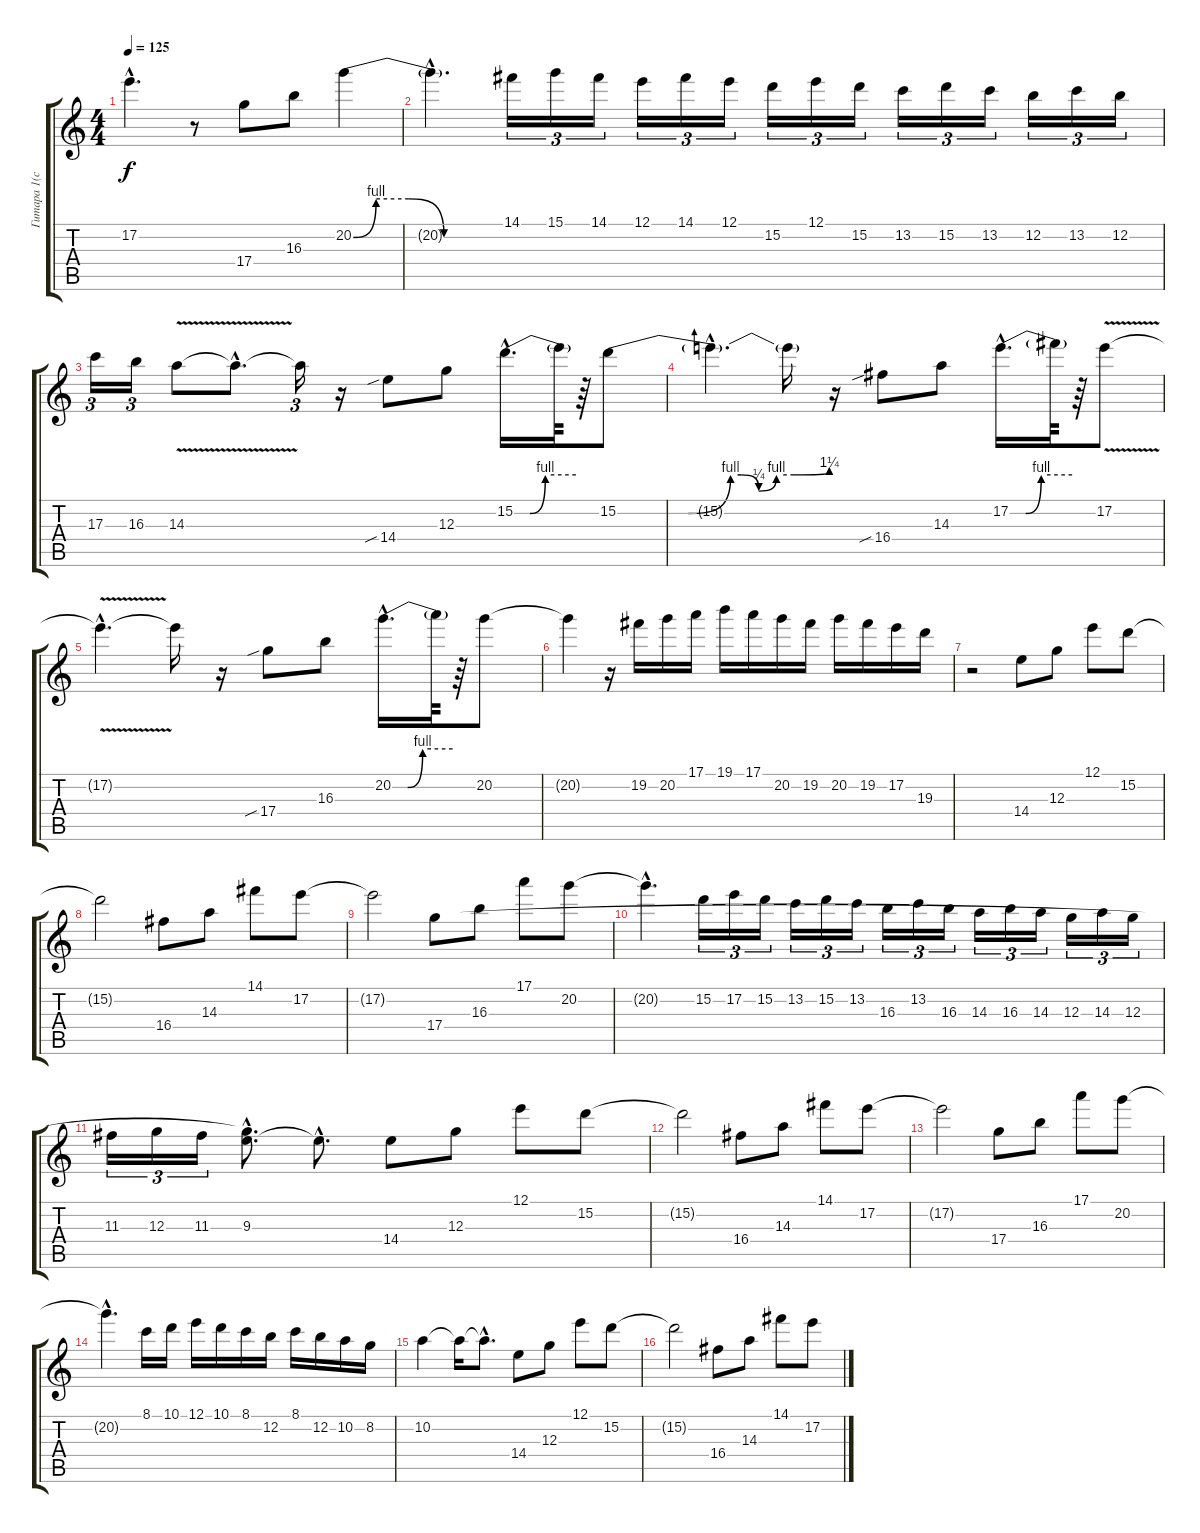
\track ("Гитара 1(соло)" "Гитара 1(с") {instrument overdrivenguitar}
\staff {score tabs}
\tuning (E4 B3 G3 D3 A2 E2) {hide}
\ts (4 4)
\tempo 125
\clef g2
\ks c
17.2{hac t}.4{d dy f} r.8 17.4.8 16.3.8 20.2{be (custom 0 0 9 4 22 4 36 0 40 0 60 0)}.4 |
20.2{hac t}.4{d} 14.1.16{tu (3 2)} 15.1.16{tu (3 2)} 14.1.16{tu (3 2)} 12.1.16{tu (3 2)} 14.1.16{tu (3 2)} 12.1.16{tu (3 2)} 15.2.16{tu (3 2)} 12.1.16{tu (3 2)} 15.2.16{tu (3 2)} 13.2.16{tu (3 2)} 15.2.16{tu (3 2)} 13.2.16{tu (3 2)} 12.2.16{tu (3 2)} 13.2.16{tu (3 2)} 12.2.16{tu (3 2)} |
17.3.16{tu (3 2)} 16.3.16{tu (3 2)} 14.3{v}.8 14.3{hac t}.8{d} 14.3{t}.16{tu (3 2)} r.16 14.4{sib}.8 12.3.8 15.2{be (custom 0 0 15 0 30 4 60 4) hac}.16{d} 15.2{t}.64 r.64 15.2{be (custom 0 0 20 0 32 4 35 4 40 1 45 4 50 4 60 5)}.8 |
15.2{hac t}.4{d} 15.2{t}.16 r.16 16.4{sib}.8 14.3.8 17.2{be (custom 0 0 15 0 30 4 60 4) hac}.16{d} 17.2{t}.64 r.64 17.2{v}.8 |
17.2{hac t}.4{d} 17.2{t}.16 r.16 17.4{sib}.8 16.3.8 20.2{be (custom 0 0 15 0 30 4 60 4) hac}.16{d} 20.2{t}.64 r.64 20.2.8 |
20.2{t}.4 r.16 19.2.16 20.2.16 17.1.16 19.1.16 17.1.16 20.2.16 19.2.16 20.2.16 19.2.16 17.2.16 19.3.16 |
r.2 14.4.8 12.3.8 12.1.8 15.2.8 |
15.2{t}.2 16.4.8 14.3.8 14.1.8 17.2.8 |
17.2{t}.2 17.4.8 16.3.8 17.1.8 20.2.8 |
20.2{hac t}.4{d} 15.2.16{tu (3 2)} 17.2.16{tu (3 2)} 15.2.16{tu (3 2)} 13.2.16{tu (3 2)} 15.2.16{tu (3 2)} 13.2.16{tu (3 2)} 16.3.16{tu (3 2)} 13.2.16{tu (3 2)} 16.3.16{tu (3 2)} 14.3.16{tu (3 2)} 16.3.16{tu (3 2)} 14.3.16{tu (3 2)} 12.3.16{tu (3 2)} 14.3.16{tu (3 2)} 12.3.16{tu (3 2)} |
11.3.16{tu (3 2)} 12.3.16{tu (3 2)} 11.3.16{tu (3 2)} (9.3{hac} 17.4{hac t}).8{d} 9.3{hac t}.8{d} 14.4.8 12.3.8 12.1.8 15.2.8 |
15.2{t}.2 16.4.8 14.3.8 14.1.8 17.2.8 |
17.2{t}.2 17.4.8 16.3.8 17.1.8 20.2.8 |
20.2{hac t}.4{d} 8.1.16 10.1.16 12.1.16 10.1.16 8.1.16 12.2.16 8.1.16 12.2.16 10.2.16 8.2.16 |
10.2.4 10.2{t}.16 10.2{hac t}.8{d} 14.4.8 12.3.8 12.1.8 15.2.8 |
15.2{t}.2 16.4.8 14.3.8 14.1.8 17.2.8
